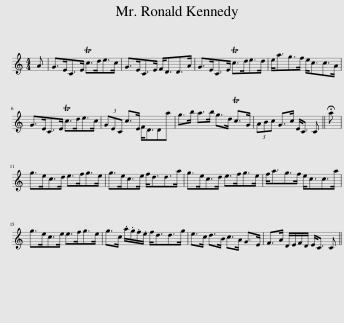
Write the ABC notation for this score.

X:1
L:1/8
M:4/4
I:linebreak $
K:C
V:1 treble
V:1
 A | G>EC>E Tc>de>c | G>EC>E F<DD>A | G>EC>E Tc>de>d | e<ag>f e<cc>A |$ %5
 G>EC>E Tc>de>c | (3GEC c>E F<DDa | g>b a>b g>d Tc>G | (3ABc G>c E<C C || !fermata!a |$ %10
 g>ec>d e>fg>e | g>ec>e f<dd>a | g>ec>d e>fg>e | f<ag>f e<cc>a |$ g>ec>e e>fg>e | %15
 g>c .a/.g/.f/.e/ f<dd>g | e>c d>B c>A G>E | F>A D/E/F/D/ E<C C || %18
